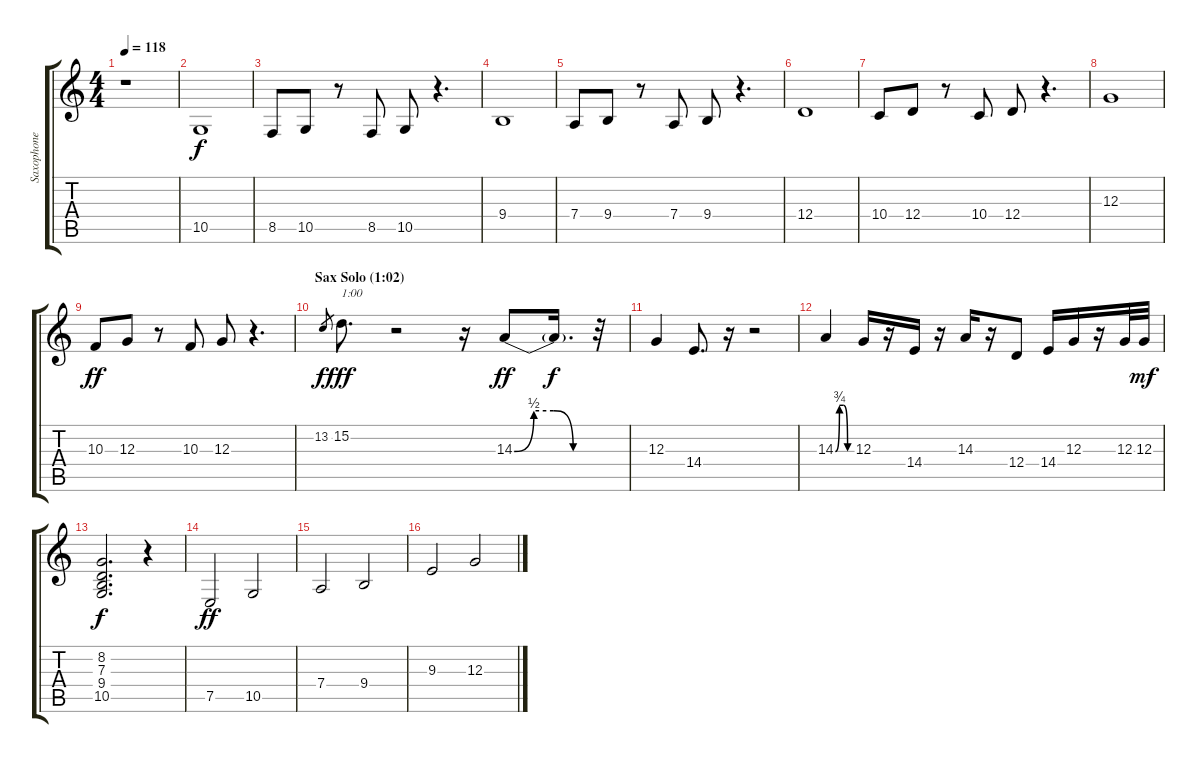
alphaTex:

\track ("Saxophone" "Saxophone") {instrument tenorsax}
\staff {score tabs}
\tuning (E4 B3 G3 D3 A2 E2) {hide}
\ts (4 4)
\tempo 118
\clef g2
\ks c
r.1{dy fff} |
10.5.1{dy f} |
8.5.8 10.5.8 r.8 8.5.8 10.5.8 r.4{d} |
9.4.1 |
7.4.8 9.4.8 r.8 7.4.8 9.4.8 r.4{d} |
12.4.1 |
10.4.8 12.4.8 r.8 10.4.8 12.4.8 r.4{d} |
12.3.1 |
10.3.8{dy ff} 12.3.8 r.8 10.3.8 12.3.8 r.4{d} |
\section ("" "Sax Solo (1:02)")
13.2.8{gr dy f} 15.2.8{d txt "1:00" dy fff} r.2 r.16 14.3{be (custom 0 0 15 2 30 2 45 0 60 0)}.8{dy ff} 14.3{t}.16{d dy f} r.32 |
12.3.4 14.4.8{d} r.16 r.2 |
14.3{be (custom 0 0 15 3 30 3 45 0 60 0)}.4 12.3.16 r.16 14.4.16 r.16 14.3.16 r.16 12.4.8 14.4.16 12.3.16 r.16 12.3.32 12.3.32{dy mf} |
(8.2 7.3 9.4 10.5).2{d dy f} r.4 |
7.5.2{dy ff} 10.5.2 |
7.4.2 9.4.2 |
9.3.2 12.3.2
